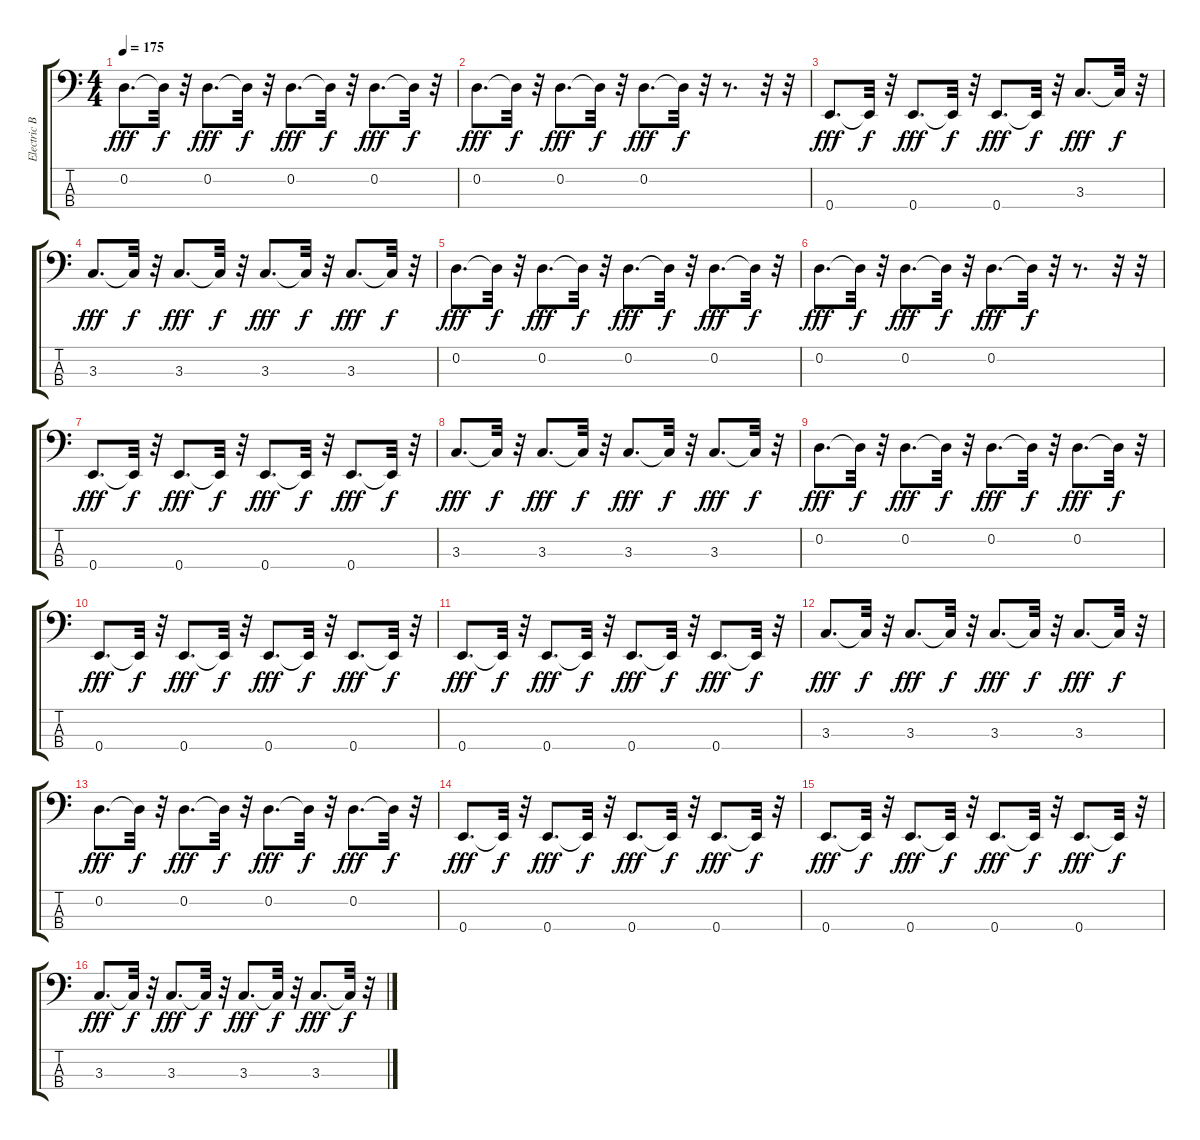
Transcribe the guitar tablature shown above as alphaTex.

\track ("Electric Bass" "Electric B") {instrument electricbassfinger}
\staff {score tabs}
\tuning (G2 D2 A1 E1) {hide}
\ts (4 4)
\tempo 175
\clef f4
\ks c
0.2.8{d dy fff} 0.2{t}.32{dy f} r.32 0.2.8{d dy fff} 0.2{t}.32{dy f} r.32 0.2.8{d dy fff} 0.2{t}.32{dy f} r.32 0.2.8{d dy fff} 0.2{t}.32{dy f} r.32 |
0.2.8{d dy fff} 0.2{t}.32{dy f} r.32 0.2.8{d dy fff} 0.2{t}.32{dy f} r.32 0.2.8{d dy fff} 0.2{t}.32{dy f} r.32 r.8{d} r.32 r.32 |
0.4.8{d dy fff} 0.4{t}.32{dy f} r.32 0.4.8{d dy fff} 0.4{t}.32{dy f} r.32 0.4.8{d dy fff} 0.4{t}.32{dy f} r.32 3.3.8{d dy fff} 3.3{t}.32{dy f} r.32 |
3.3.8{d dy fff} 3.3{t}.32{dy f} r.32 3.3.8{d dy fff} 3.3{t}.32{dy f} r.32 3.3.8{d dy fff} 3.3{t}.32{dy f} r.32 3.3.8{d dy fff} 3.3{t}.32{dy f} r.32 |
0.2.8{d dy fff} 0.2{t}.32{dy f} r.32 0.2.8{d dy fff} 0.2{t}.32{dy f} r.32 0.2.8{d dy fff} 0.2{t}.32{dy f} r.32 0.2.8{d dy fff} 0.2{t}.32{dy f} r.32 |
0.2.8{d dy fff} 0.2{t}.32{dy f} r.32 0.2.8{d dy fff} 0.2{t}.32{dy f} r.32 0.2.8{d dy fff} 0.2{t}.32{dy f} r.32 r.8{d} r.32 r.32 |
0.4.8{d dy fff} 0.4{t}.32{dy f} r.32 0.4.8{d dy fff} 0.4{t}.32{dy f} r.32 0.4.8{d dy fff} 0.4{t}.32{dy f} r.32 0.4.8{d dy fff} 0.4{t}.32{dy f} r.32 |
3.3.8{d dy fff} 3.3{t}.32{dy f} r.32 3.3.8{d dy fff} 3.3{t}.32{dy f} r.32 3.3.8{d dy fff} 3.3{t}.32{dy f} r.32 3.3.8{d dy fff} 3.3{t}.32{dy f} r.32 |
0.2.8{d dy fff} 0.2{t}.32{dy f} r.32 0.2.8{d dy fff} 0.2{t}.32{dy f} r.32 0.2.8{d dy fff} 0.2{t}.32{dy f} r.32 0.2.8{d dy fff} 0.2{t}.32{dy f} r.32 |
0.4.8{d dy fff} 0.4{t}.32{dy f} r.32 0.4.8{d dy fff} 0.4{t}.32{dy f} r.32 0.4.8{d dy fff} 0.4{t}.32{dy f} r.32 0.4.8{d dy fff} 0.4{t}.32{dy f} r.32 |
0.4.8{d dy fff} 0.4{t}.32{dy f} r.32 0.4.8{d dy fff} 0.4{t}.32{dy f} r.32 0.4.8{d dy fff} 0.4{t}.32{dy f} r.32 0.4.8{d dy fff} 0.4{t}.32{dy f} r.32 |
3.3.8{d dy fff} 3.3{t}.32{dy f} r.32 3.3.8{d dy fff} 3.3{t}.32{dy f} r.32 3.3.8{d dy fff} 3.3{t}.32{dy f} r.32 3.3.8{d dy fff} 3.3{t}.32{dy f} r.32 |
0.2.8{d dy fff} 0.2{t}.32{dy f} r.32 0.2.8{d dy fff} 0.2{t}.32{dy f} r.32 0.2.8{d dy fff} 0.2{t}.32{dy f} r.32 0.2.8{d dy fff} 0.2{t}.32{dy f} r.32 |
0.4.8{d dy fff} 0.4{t}.32{dy f} r.32 0.4.8{d dy fff} 0.4{t}.32{dy f} r.32 0.4.8{d dy fff} 0.4{t}.32{dy f} r.32 0.4.8{d dy fff} 0.4{t}.32{dy f} r.32 |
0.4.8{d dy fff} 0.4{t}.32{dy f} r.32 0.4.8{d dy fff} 0.4{t}.32{dy f} r.32 0.4.8{d dy fff} 0.4{t}.32{dy f} r.32 0.4.8{d dy fff} 0.4{t}.32{dy f} r.32 |
3.3.8{d dy fff} 3.3{t}.32{dy f} r.32 3.3.8{d dy fff} 3.3{t}.32{dy f} r.32 3.3.8{d dy fff} 3.3{t}.32{dy f} r.32 3.3.8{d dy fff} 3.3{t}.32{dy f} r.32
